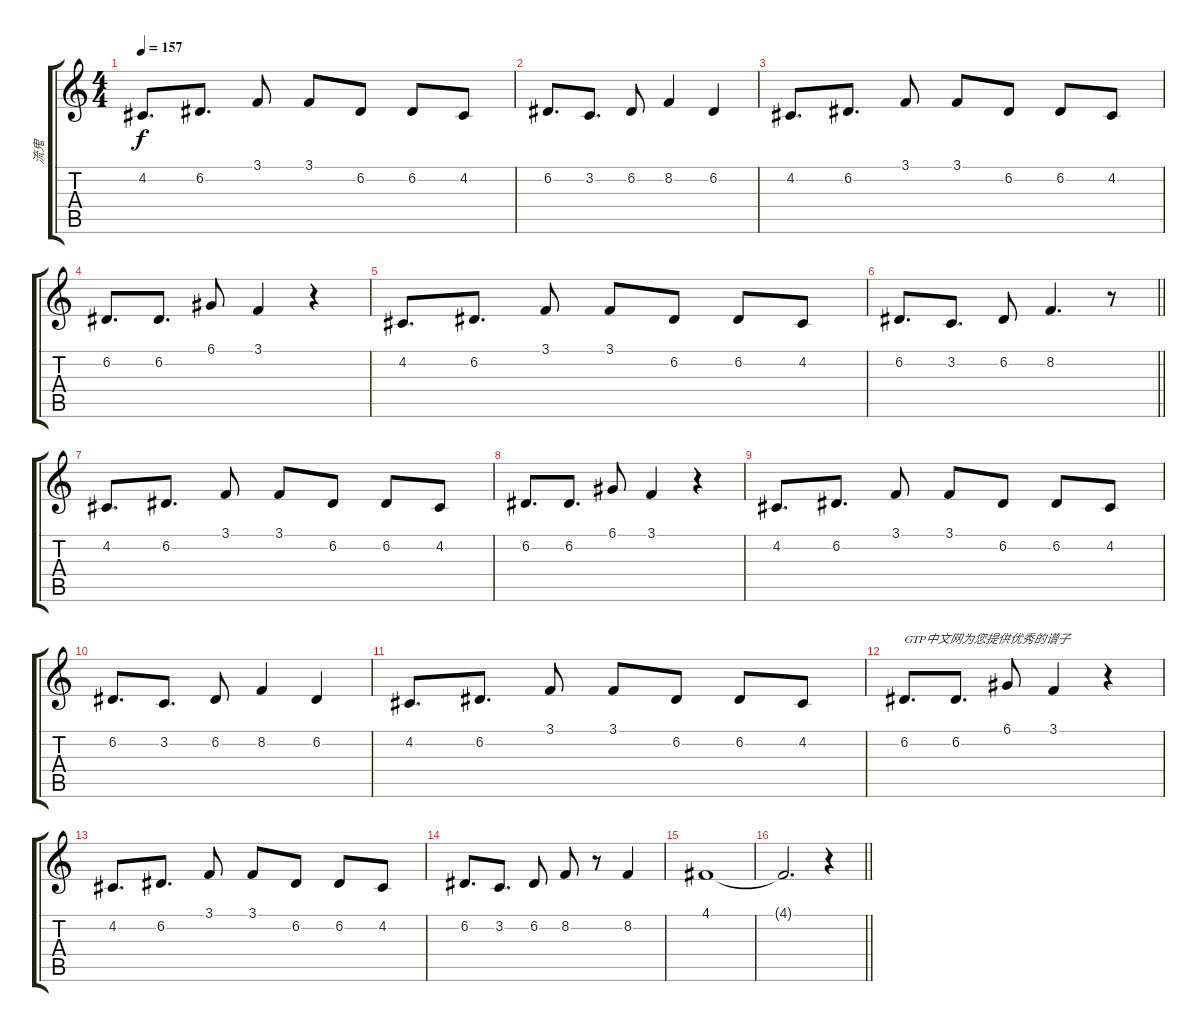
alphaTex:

\track ("流鬼" "流鬼") {instrument lead6voice}
\staff {score tabs}
\tuning (D4 A3 F3 C3 G2 D2) {hide}
\ts (4 4)
\tempo 157
\clef g2
\ks c
4.2.8{d dy f} 6.2.8{d} 3.1.8 3.1.8 6.2.8 6.2.8 4.2.8 |
6.2.8{d} 3.2.8{d} 6.2.8 8.2.4 6.2.4 |
4.2.8{d} 6.2.8{d} 3.1.8 3.1.8 6.2.8 6.2.8 4.2.8 |
6.2.8{d txt " "} 6.2.8{d} 6.1.8 3.1.4 r.4 |
4.2.8{d} 6.2.8{d} 3.1.8 3.1.8 6.2.8 6.2.8 4.2.8 |
\barLineRight lightlight
6.2.8{d} 3.2.8{d} 6.2.8 8.2.4{d} r.8 |
\section ("" "")
4.2.8{d} 6.2.8{d} 3.1.8 3.1.8 6.2.8 6.2.8 4.2.8 |
6.2.8{d} 6.2.8{d} 6.1.8 3.1.4 r.4 |
4.2.8{d} 6.2.8{d} 3.1.8 3.1.8 6.2.8 6.2.8 4.2.8 |
6.2.8{d} 3.2.8{d} 6.2.8 8.2.4 6.2.4 |
4.2.8{d} 6.2.8{d} 3.1.8 3.1.8 6.2.8 6.2.8 4.2.8 |
6.2.8{d txt "GTP中文网为您提供优秀的谱子"} 6.2.8{d} 6.1.8 3.1.4 r.4 |
4.2.8{d} 6.2.8{d} 3.1.8 3.1.8 6.2.8 6.2.8 4.2.8 |
6.2.8{d} 3.2.8{d} 6.2.8 8.2.8 r.8 8.2.4 |
4.1.1 |
\barLineRight lightlight
4.1{t}.2{d txt " "} r.4
